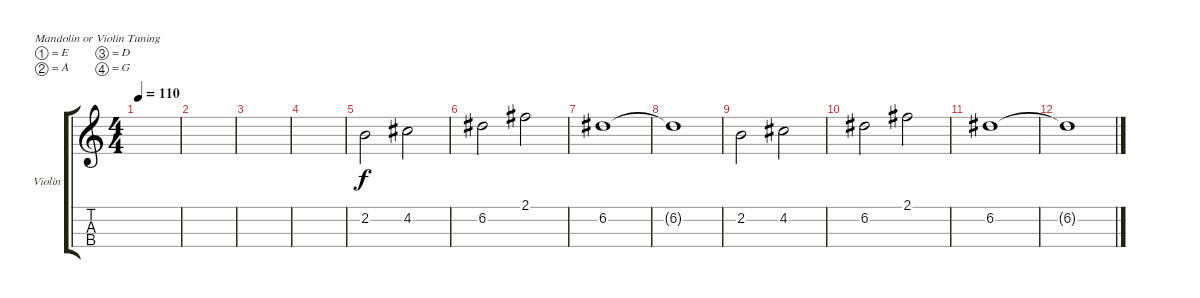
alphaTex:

\defaultSystemsLayout 4
\bracketExtendMode groupsimilarinstruments
\firstSystemTrackNameOrientation horizontal
\otherSystemsTrackNameOrientation horizontal
\track ("Violin" "Violin") {instrument violin}
\staff {score tabs}
\tuning (E5 A4 D4 G3)
\ts (4 4)
\tempo 110
\clef g2
\ks c
|
|
|
|
2.2.2 4.2.2 |
6.2.2 2.1.2 |
6.2.1 |
6.2{t}.1 |
2.2.2 4.2.2 |
6.2.2 2.1.2 |
6.2.1 |
6.2{t}.1
